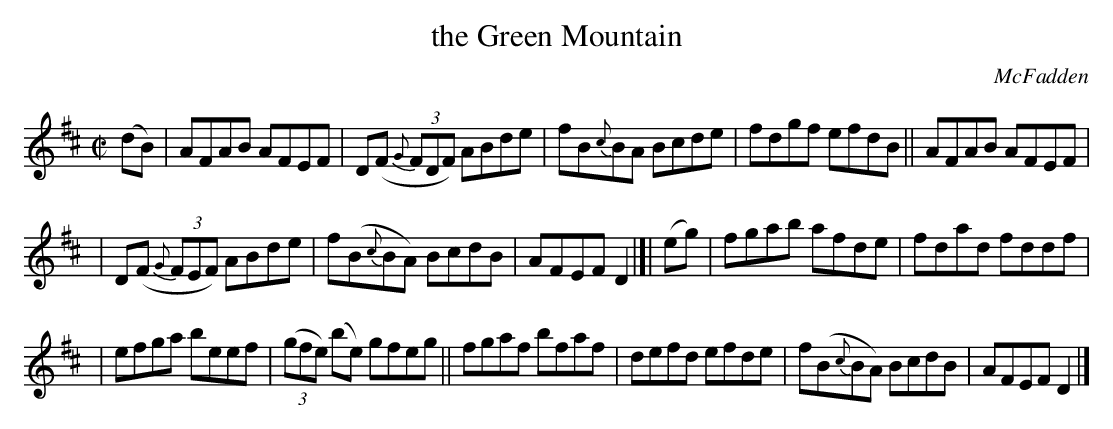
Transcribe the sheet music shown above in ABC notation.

X:1
T: the Green Mountain
O: McFadden
M: C|
L: 1/8
K: D
(dB) | AFAB AFEF | D(F (3{G}FDF) ABde | fB{c}BA Bcde | fdgf efdB || AFAB AFEF |
| D(F (3{G}FEF) ABde | f(B{c}BA) BcdB | AFEFD2 |[| (eg) | fgab afde | fdad fddf |
| efga beef | (3(gfe) (be) gfeg || fgaf bfaf | defd efde | f(B{c}BA) BcdB | AFEFD2 |]
